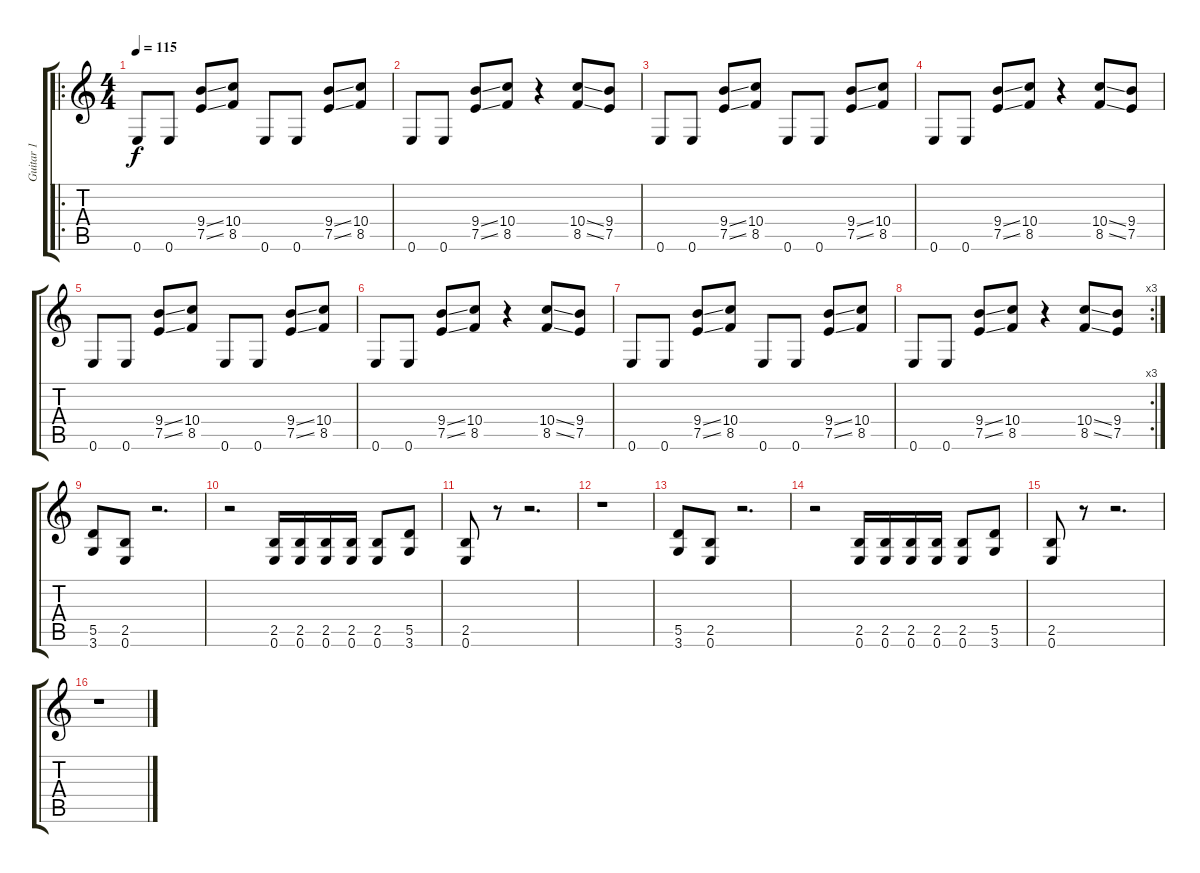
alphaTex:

\track ("Guitar 1" "Guitar 1") {instrument distortionguitar}
\staff {score tabs}
\tuning (E4 B3 G3 D3 A2 E2) {hide}
\ro
\ts (4 4)
\tempo 115
\clef g2
\ks c
0.6.8{dy f instrument distortionguitar} 0.6.8 (9.4{ss} 7.5{ss}).8 (10.4 8.5).8 0.6.8 0.6.8 (9.4{ss} 7.5{ss}).8 (10.4 8.5).8 |
0.6.8 0.6.8 (9.4{ss} 7.5{ss}).8 (10.4 8.5).8 r.4 (10.4{ss} 8.5{ss}).8 (9.4 7.5).8 |
0.6.8 0.6.8 (9.4{ss} 7.5{ss}).8 (10.4 8.5).8 0.6.8 0.6.8 (9.4{ss} 7.5{ss}).8 (10.4 8.5).8 |
0.6.8 0.6.8 (9.4{ss} 7.5{ss}).8 (10.4 8.5).8 r.4 (10.4{ss} 8.5{ss}).8 (9.4 7.5).8 |
0.6.8 0.6.8 (9.4{ss} 7.5{ss}).8 (10.4 8.5).8 0.6.8 0.6.8 (9.4{ss} 7.5{ss}).8 (10.4 8.5).8 |
0.6.8 0.6.8 (9.4{ss} 7.5{ss}).8 (10.4 8.5).8 r.4 (10.4{ss} 8.5{ss}).8 (9.4 7.5).8 |
0.6.8 0.6.8 (9.4{ss} 7.5{ss}).8 (10.4 8.5).8 0.6.8 0.6.8 (9.4{ss} 7.5{ss}).8 (10.4 8.5).8 |
\rc 3
0.6.8 0.6.8 (9.4{ss} 7.5{ss}).8 (10.4 8.5).8 r.4 (10.4{ss} 8.5{ss}).8 (9.4 7.5).8 |
(5.5 3.6).8 (2.5 0.6).8 r.2{d} |
r.2 (2.5 0.6).16 (2.5 0.6).16 (2.5 0.6).16 (2.5 0.6).16 (2.5 0.6).8 (5.5 3.6).8 |
(2.5 0.6).8 r.8 r.2{d} |
r.1 |
(5.5 3.6).8 (2.5 0.6).8 r.2{d} |
r.2 (2.5 0.6).16 (2.5 0.6).16 (2.5 0.6).16 (2.5 0.6).16 (2.5 0.6).8 (5.5 3.6).8 |
(2.5 0.6).8 r.8 r.2{d} |
r.1
